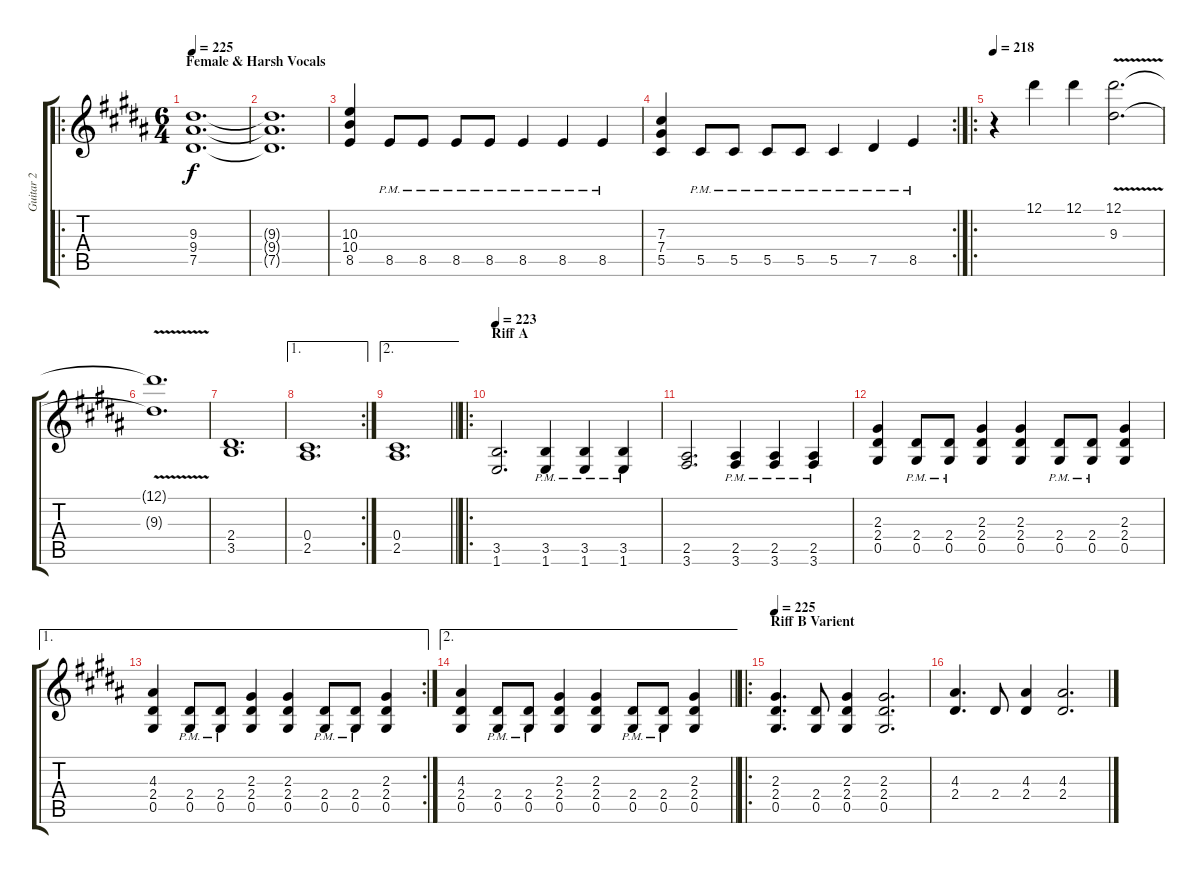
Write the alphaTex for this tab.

\track ("Guitar 2" "Guitar 2") {instrument overdrivenguitar}
\staff {score tabs}
\tuning (Eb4 Bb3 Gb3 Db3 Ab2 Eb2) {hide}
\ro
\ts (6 4)
\section ("" "Female & Harsh Vocals")
\tempo 225
\clef g2
\ks b
(9.3 9.4 7.5).1{d dy f} |
(9.3{t} 9.4{t} 7.5{t}).1{d} |
(10.3 10.4 8.5).4 8.5{pm}.8 8.5{pm}.8 8.5{pm}.8 8.5{pm}.8 8.5{pm}.4 8.5{pm}.4 8.5{pm}.4 |
\rc 2
(7.3 7.4 5.5).4 5.5{pm}.8 5.5{pm}.8 5.5{pm}.8 5.5{pm}.8 5.5{pm}.4 7.5{pm}.4 8.5{pm}.4 |
\ro
\tempo 218
r.4 12.1.4 12.1.4 (12.1 9.3{v}).2{d} |
(12.1{t} 9.3{v t}).1{d} |
(2.4 3.5).1{d} |
\ae 1
\rc 2
(0.4 2.5).1{d} |
\ae 2
\barLineRight lightlight
(0.4 2.5).1{d} |
\ro
\section ("" "Riff A")
\tempo 223
(3.5 1.6).2{d} (3.5{pm} 1.6{pm}).4 (3.5{pm} 1.6{pm}).4 (3.5{pm} 1.6{pm}).4 |
(2.5 3.6).2{d} (2.5{pm} 3.6{pm}).4 (2.5{pm} 3.6{pm}).4 (2.5{pm} 3.6{pm}).4 |
(2.3 2.4 0.5).4 (2.4{pm} 0.5{pm}).8 (2.4{pm} 0.5{pm}).8 (2.3 2.4 0.5).4 (2.3 2.4 0.5).4 (2.4{pm} 0.5{pm}).8 (2.4{pm} 0.5{pm}).8 (2.3 2.4 0.5).4 |
\ae 1
\rc 2
(4.3 2.4 0.5).4 (2.4{pm} 0.5{pm}).8 (2.4{pm} 0.5{pm}).8 (2.3 2.4 0.5).4 (2.3 2.4 0.5).4 (2.4{pm} 0.5{pm}).8 (2.4{pm} 0.5{pm}).8 (2.3 2.4 0.5).4 |
\ae 2
\barLineRight lightlight
(4.3 2.4 0.5).4 (2.4{pm} 0.5{pm}).8 (2.4{pm} 0.5{pm}).8 (2.3 2.4 0.5).4 (2.3 2.4 0.5).4 (2.4{pm} 0.5{pm}).8 (2.4{pm} 0.5{pm}).8 (2.3 2.4 0.5).4 |
\ro
\section ("" "Riff B Varient")
\tempo 225
(2.3 2.4 0.5).4{d} (2.4 0.5).8 (2.3 2.4 0.5).4 (2.3 2.4 0.5).2{d} |
(4.3 2.4).4{d} 2.4.8 (4.3 2.4).4 (4.3 2.4).2{d}
